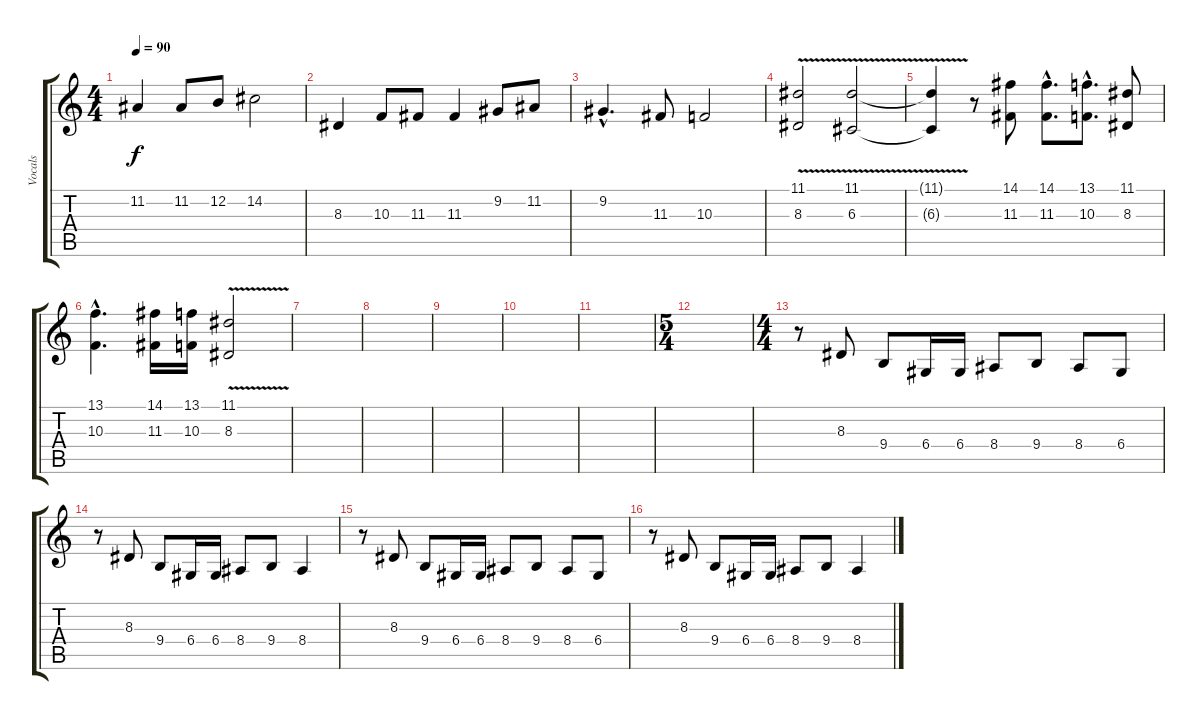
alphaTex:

\track ("Vocals" "Vocals") {instrument lead2sawtooth}
\staff {score tabs}
\tuning (E4 B3 G3 D3 A2 E2) {hide}
\ts (4 4)
\tempo 90
\clef g2
\ks c
11.2.4{dy f} 11.2.8 12.2.8 14.2.2 |
8.3.4 10.3.8 11.3.8 11.3.4 9.2.8 11.2.8 |
9.2{hac}.4{d} 11.3.8 10.3.2 |
(11.1{v} 8.3{v}).2 (11.1{v} 6.3{v}).2 |
(11.1{t} 6.3{t}).4 r.8 (14.1 11.3).8 (14.1{hac} 11.3{hac}).8{d} (13.1{hac} 10.3{hac}).8{d} (11.1 8.3).8 |
(13.1{hac} 10.3{hac}).4{d} (14.1 11.3).16 (13.1 10.3).16 (11.1{v} 8.3{v}).2 |
|
|
|
|
|
\ts (5 4)
|
\ts (4 4)
r.8 8.3.8 9.4.8 6.4.16 6.4.16 8.4.8 9.4.8 8.4.8 6.4.8 |
r.8 8.3.8 9.4.8 6.4.16 6.4.16 8.4.8 9.4.8 8.4.4 |
r.8 8.3.8 9.4.8 6.4.16 6.4.16 8.4.8 9.4.8 8.4.8 6.4.8 |
r.8 8.3.8 9.4.8 6.4.16 6.4.16 8.4.8 9.4.8 8.4.4
